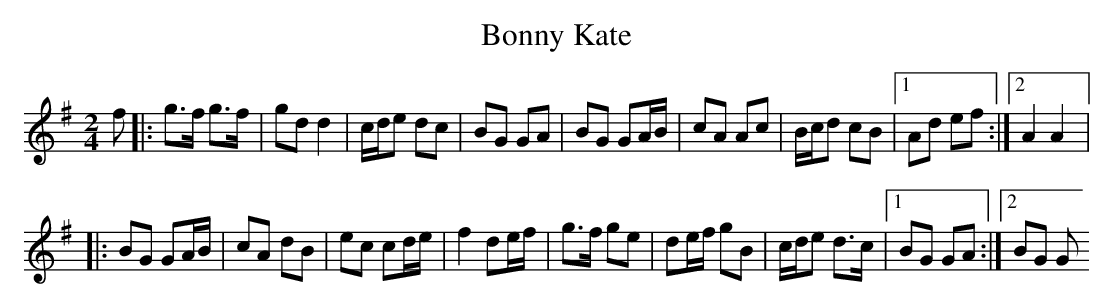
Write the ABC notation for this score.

X:1
T:Bonny Kate
M:2/4
L:1/8
K:G
f|:g>f g>f|gd d2|c/d/e dc|BG GA|BG GA/B/|cA Ac|B/c/d cB|1Ad ef:|2A2 A2|:
BG GA/B/|cA dB|ec cd/e/|f2 de/f/|g>f ge|de/f/ gB|c/d/e d>c|1BG GA:|2BG G
||
